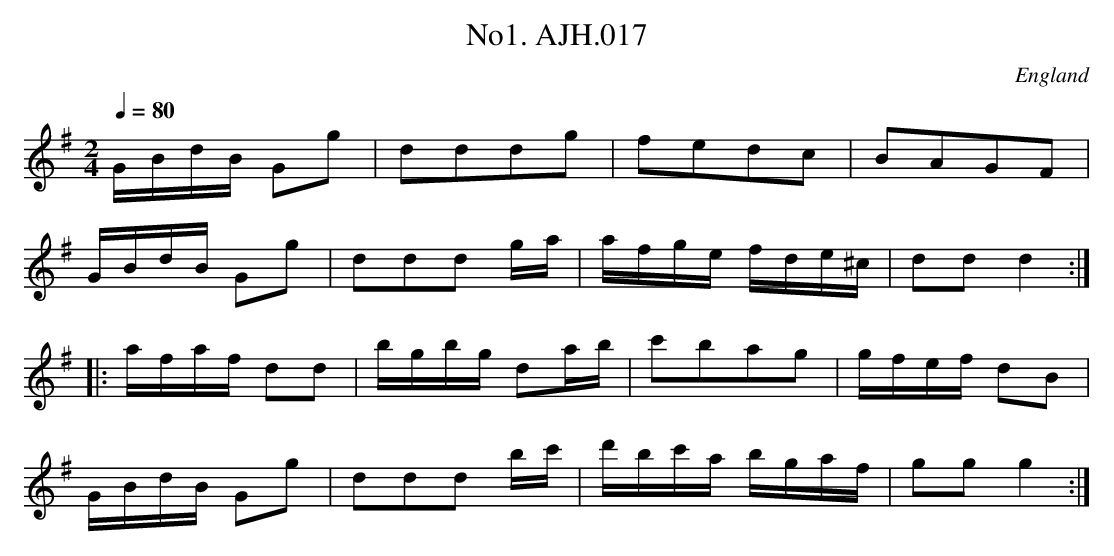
X:1
T:No1. AJH.017
L:1/8
M:2/4
O:England
Q:1/4=80
K:G
G/B/d/B/ Gg|dddg|fedc|BAGF|!
G/B/d/B/ Gg|ddd g/a/|a/f/g/e/ f/d/e/^c/|ddd2:|!
|:a/f/a/f/ dd|b/g/b/g/ da/b/|c'bag|g/f/e/f/ dB|!
G/B/d/B/ Gg|ddd b/c'/|d'/b/c'/a/ b/g/a/f/|ggg2:|
